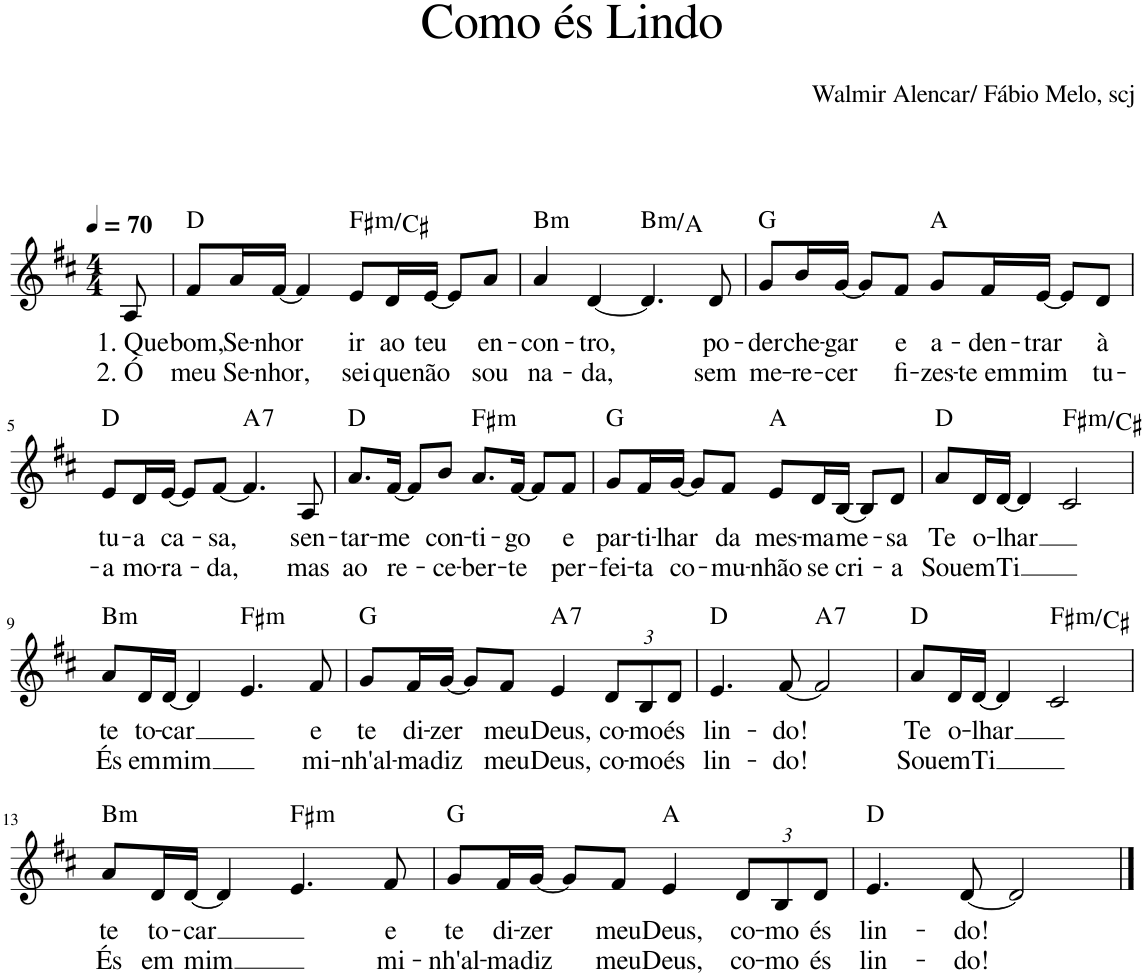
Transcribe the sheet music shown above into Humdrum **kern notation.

**kern	**text	**text	**harte
*part1	*part1	*part1	*part1
*staff1	*staff1	*staff1	*
*I"Voz	*	*	*
*I'Vo.	*	*	*
*clefG2	*	*	*
*k[f#c#]	*	*	*
*M4/4	*	*	*
*MM70	*	*	*
=1	=1	=1	=1
!	!LO:LY:b	!LO:LY:b	!
8A/	1. Que	2. Ó	.
=2	=2	=2	=2
!	!LO:LY:b	!LO:LY:b	!
8f#/L	bom,	meu	D:maj
!	!LO:LY:b	!LO:LY:b	!
16a/L	Se-	Se-	.
!	!LO:LY:b	!LO:LY:b	!
[16f#/JJ	-nhor	-nhor,	.
4f#/]	.	.	.
!	!LO:LY:b	!LO:LY:b	!LO:H:kt=m
8e/L	ir	sei	F#:min/5
!	!LO:LY:b	!LO:LY:b	!
16d/L	ao	que	.
!	!LO:LY:b	!LO:LY:b	!
[16e/JJ	teu	não	.
8e/L]	.	.	.
!	!LO:LY:b	!LO:LY:b	!
8a/J	en-	sou	.
=3	=3	=3	=3
!	!LO:LY:b	!LO:LY:b	!LO:H:kt=m
4a/	-con-	na-	B:min
!	!LO:LY:b	!LO:LY:b	!
[4d/	-tro,	-da,	.
!	!	!	!LO:H:kt=m
4.d/]	.	.	B:min/b7
!	!LO:LY:b	!LO:LY:b	!
8d/	po-	sem	.
=4	=4	=4	=4
!	!LO:LY:b	!LO:LY:b	!
8g/L	-der	me-	G:maj
!	!LO:LY:b	!LO:LY:b	!
16b/L	che-	-re-	.
!	!LO:LY:b	!LO:LY:b	!
[16g/JJ	-gar	-cer	.
8g/L]	.	.	.
!	!LO:LY:b	!LO:LY:b	!
8f#/J	e	fi-	.
!	!LO:LY:b	!LO:LY:b	!
8g/L	a-	-zes-	A:maj
!	!LO:LY:b	!LO:LY:b	!
16f#/L	-den-	-te em	.
!	!LO:LY:b	!LO:LY:b	!
[16e/JJ	-trar	mim	.
8e/L]	.	.	.
!	!LO:LY:b	!LO:LY:b	!
8d/J	à	tu-	.
!!LO:LB:g=z
=5	=5	=5	=5
!	!LO:LY:b	!LO:LY:b	!
8e/L	tu-	-a	D:maj
!	!LO:LY:b	!LO:LY:b	!
16d/L	-a	mo-	.
!	!LO:LY:b	!LO:LY:b	!
[16e/JJ	ca-	-ra-	.
8e/L]	.	.	.
!	!LO:LY:b	!LO:LY:b	!
[8f#/J	-sa,	-da,	.
!	!	!	!LO:H:kt=7
4.f#/]	.	.	A:7
!	!LO:LY:b	!LO:LY:b	!
8A/	sen-	mas	.
=6	=6	=6	=6
!	!LO:LY:b	!LO:LY:b	!
8.a/L	-tar-	ao	D:maj
!	!LO:LY:b	!LO:LY:b	!
[16f#/Jk	-me	re-	.
8f#/L]	.	.	.
!	!LO:LY:b	!LO:LY:b	!
8b/J	con-	-ce-	.
!	!LO:LY:b	!LO:LY:b	!LO:H:kt=m
8.a/L	-ti-	-ber-	F#:min
!	!LO:LY:b	!LO:LY:b	!
[16f#/Jk	-go	-te	.
8f#/L]	.	.	.
!	!LO:LY:b	!LO:LY:b	!
8f#/J	e	per-	.
=7	=7	=7	=7
!	!LO:LY:b	!LO:LY:b	!
8g/L	par-	-fei-	G:maj
!	!LO:LY:b	!LO:LY:b	!
16f#/L	-ti-	-ta	.
!	!LO:LY:b	!LO:LY:b	!
[16g/JJ	-lhar	co-	.
8g/L]	.	.	.
!	!LO:LY:b	!LO:LY:b	!
8f#/J	da	-mu-	.
!	!LO:LY:b	!LO:LY:b	!
8e/L	mes-	-nhão	A:maj
!	!LO:LY:b	!LO:LY:b	!
16d/L	-ma	se	.
!	!LO:LY:b	!LO:LY:b	!
[16B/JJ	me-	cri-	.
8B/L]	.	.	.
!	!LO:LY:b	!LO:LY:b	!
8d/J	-sa	-a	.
=8	=8	=8	=8
!	!LO:LY:b	!LO:LY:b	!
8a/L	Te	Sou	D:maj
!	!LO:LY:b	!LO:LY:b	!
16d/L	o-	em	.
!	!LO:LY:b	!LO:LY:b	!
[16d/JJ	-lhar	Ti	.
4d/]	.	.	.
!	!	!	!LO:H:kt=m
2c#/	.	.	F#:min/5
!!LO:LB:g=z
=9	=9	=9	=9
!	!LO:LY:b	!LO:LY:b	!LO:H:kt=m
8a/L	te	És	B:min
!	!LO:LY:b	!LO:LY:b	!
16d/L	to-	em	.
!	!LO:LY:b	!LO:LY:b	!
[16d/JJ	-car	mim	.
4d/]	.	.	.
!	!	!	!LO:H:kt=m
4.e/	.	.	F#:min
!	!LO:LY:b	!LO:LY:b	!
8f#/	e	mi-	.
=10	=10	=10	=10
!	!LO:LY:b	!LO:LY:b	!
8g/L	te	-nh'al-	G:maj
!	!LO:LY:b	!LO:LY:b	!
16f#/L	di-	-ma	.
!	!LO:LY:b	!LO:LY:b	!
[16g/JJ	-zer	diz	.
8g/L]	.	.	.
!	!LO:LY:b	!LO:LY:b	!
8f#/J	meu	meu	.
!	!LO:LY:b	!LO:LY:b	!LO:H:kt=7
4e/	Deus,	Deus,	A:7
*Xbrackettup	*	*	*
!	!LO:LY:b	!LO:LY:b	!
12d/L	co-	co-	.
!	!LO:LY:b	!LO:LY:b	!
12B/	-mo	-mo	.
!	!LO:LY:b	!LO:LY:b	!
12d/J	és	és	.
=11	=11	=11	=11
!	!LO:LY:b	!LO:LY:b	!
4.e/	lin-	lin-	D:maj
!	!LO:LY:b	!LO:LY:b	!
[8f#/	-do!	-do!	.
!	!	!	!LO:H:kt=7
2f#/]	.	.	A:7
=12	=12	=12	=12
!	!LO:LY:b	!LO:LY:b	!
8a/L	Te	Sou	D:maj
!	!LO:LY:b	!LO:LY:b	!
16d/L	o-	em	.
!	!LO:LY:b	!LO:LY:b	!
[16d/JJ	-lhar	Ti	.
4d/]	.	.	.
!	!	!	!LO:H:kt=m
2c#/	.	.	F#:min/5
!!LO:LB:g=z
=13	=13	=13	=13
!	!LO:LY:b	!LO:LY:b	!LO:H:kt=m
8a/L	te	És	B:min
!	!LO:LY:b	!LO:LY:b	!
16d/L	to-	em	.
!	!LO:LY:b	!LO:LY:b	!
[16d/JJ	-car	mim	.
4d/]	.	.	.
!	!	!	!LO:H:kt=m
4.e/	.	.	F#:min
!	!LO:LY:b	!LO:LY:b	!
8f#/	e	mi-	.
=14	=14	=14	=14
!	!LO:LY:b	!LO:LY:b	!
8g/L	te	-nh'al-	G:maj
!	!LO:LY:b	!LO:LY:b	!
16f#/L	di-	-ma	.
!	!LO:LY:b	!LO:LY:b	!
[16g/JJ	-zer	diz	.
8g/L]	.	.	.
!	!LO:LY:b	!LO:LY:b	!
8f#/J	meu	meu	.
!	!LO:LY:b	!LO:LY:b	!
4e/	Deus,	Deus,	A:maj
!	!LO:LY:b	!LO:LY:b	!
12d/L	co-	co-	.
!	!LO:LY:b	!LO:LY:b	!
12B/	-mo	-mo	.
!	!LO:LY:b	!LO:LY:b	!
12d/J	és	és	.
=15	=15	=15	=15
!	!LO:LY:b	!LO:LY:b	!
4.e/	lin-	lin-	D:maj
!	!LO:LY:b	!LO:LY:b	!
[8d/	-do!	-do!	.
2d/]	.	.	.
==	==	==	==
*-	*-	*-	*-
